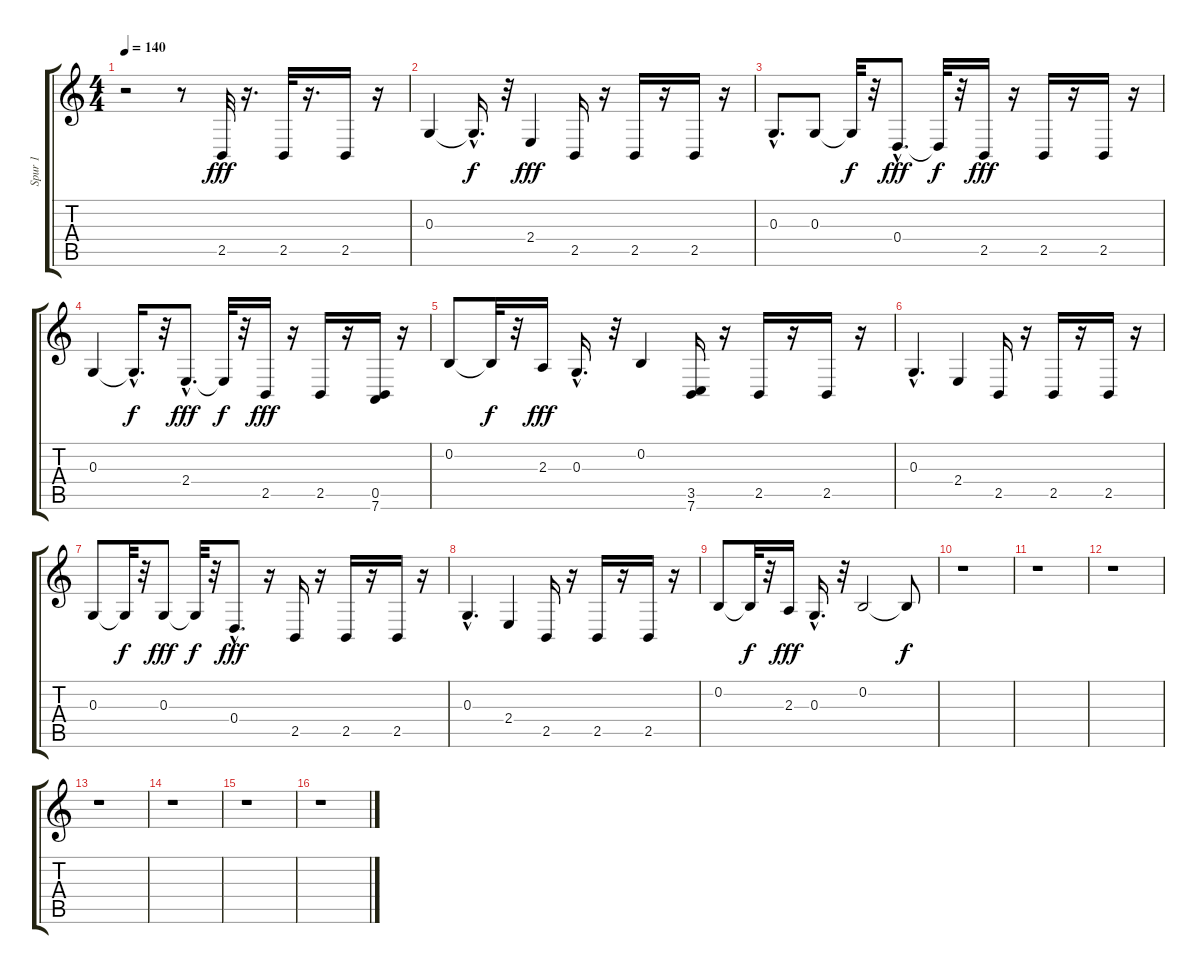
\track ("Spur 1" "Spur 1") {instrument lead8bassandlead}
\staff {score tabs}
\tuning (E4 B3 G3 D3 A2 E2) {hide}
\ts (4 4)
\tempo 140
\clef g2
\ks c
r.2{dy f} r.8 2.5.32{dy fff} r.16{d} 2.5.32 r.16{d} 2.5.16 r.16 |
0.3.4 0.3{hac t}.16{d dy f} r.32 2.4.4{dy fff} 2.5.16 r.16 2.5.16 r.16 2.5.16 r.16 |
0.3{hac}.8{d} 0.3.8 0.3{t}.32{dy f} r.32 0.4{hac}.8{d dy fff} 0.4{t}.32{dy f} r.32 2.5.16{dy fff} r.16 2.5.16 r.16 2.5.16 r.16 |
0.3.4 0.3{hac t}.16{d dy f} r.32 2.4{hac}.8{d dy fff} 2.4{t}.32{dy f} r.32 2.5.16{dy fff} r.16 2.5.16 r.16 (0.5 7.6).16 r.16 |
0.2.8 0.2{t}.32{dy f} r.32 2.3.16{dy fff} 0.3{hac}.16{d} r.32 0.2.4 (3.5 7.6).16 r.16 2.5.16 r.16 2.5.16 r.16 |
0.3{hac}.4{d} 2.4.4 2.5.16 r.16 2.5.16 r.16 2.5.16 r.16 |
0.3.8 0.3{t}.32{dy f} r.32 0.3.8{dy fff} 0.3{t}.32{dy f} r.32 0.4{hac}.8{d dy fff} r.16 2.5.16 r.16 2.5.16 r.16 2.5.16 r.16 |
0.3{hac}.4{d} 2.4.4 2.5.16 r.16 2.5.16 r.16 2.5.16 r.16 |
0.2.8 0.2{t}.32{dy f} r.32 2.3.16{dy fff} 0.3{hac}.16{d} r.32 0.2.2 0.2{t}.8{dy f} |
r.1 |
r.1 |
r.1 |
r.1 |
r.1 |
r.1 |
r.1
